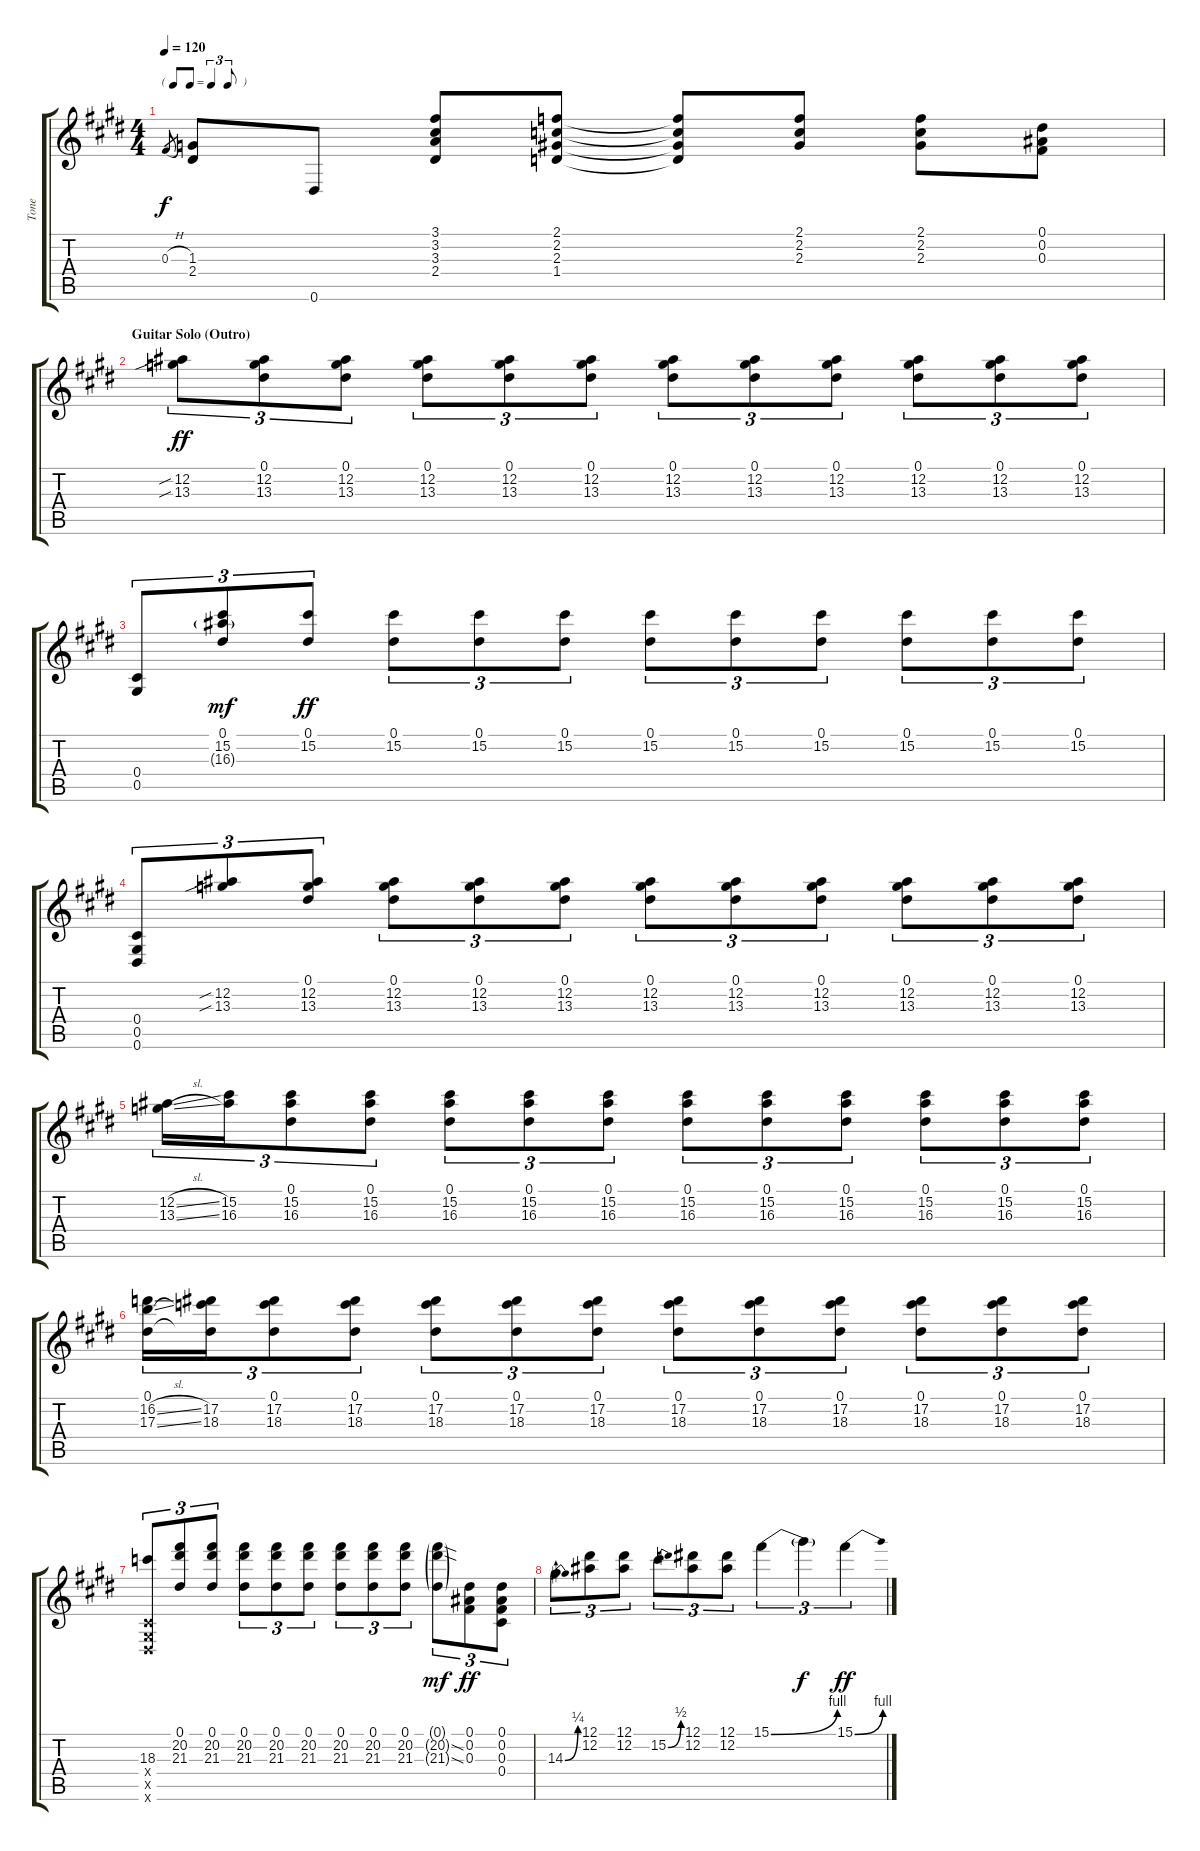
\track ("Tone" "Tone") {instrument fretlessbass}
\staff {score tabs}
\tuning (Eb4 Bb3 Gb3 Db3 Ab2 Eb2) {hide}
\ts (4 4)
\tf triplet8th
\tempo 120
\clef g2
\ks e
0.3{h}.8{gr dy f} (1.3 2.4).8 0.6.8 (3.1 3.2 3.3 2.4).8 (2.1 2.2 2.3 1.4).8 (2.1{t} 2.2{t} 2.3{t} 1.4{t}).8 (2.1 2.2 2.3).8 (2.1 2.2 2.3).8 (0.1 0.2 0.3).8 |
\section ("" "Guitar Solo (Outro)")
(12.2{sib} 13.3{sib}).8{tu (3 2) dy ff} (0.1 12.2 13.3).8{tu (3 2)} (0.1 12.2 13.3).8{tu (3 2)} (0.1 12.2 13.3).8{tu (3 2)} (0.1 12.2 13.3).8{tu (3 2)} (0.1 12.2 13.3).8{tu (3 2)} (0.1 12.2 13.3).8{tu (3 2)} (0.1 12.2 13.3).8{tu (3 2)} (0.1 12.2 13.3).8{tu (3 2)} (0.1 12.2 13.3).8{tu (3 2)} (0.1 12.2 13.3).8{tu (3 2)} (0.1 12.2 13.3).8{tu (3 2)} |
(0.4 0.5).8{tu (3 2)} (0.1 15.2 16.3{g}).8{tu (3 2) dy mf} (0.1 15.2).8{tu (3 2) dy ff} (0.1 15.2).8{tu (3 2)} (0.1 15.2).8{tu (3 2)} (0.1 15.2).8{tu (3 2)} (0.1 15.2).8{tu (3 2)} (0.1 15.2).8{tu (3 2)} (0.1 15.2).8{tu (3 2)} (0.1 15.2).8{tu (3 2)} (0.1 15.2).8{tu (3 2)} (0.1 15.2).8{tu (3 2)} |
(0.4 0.5 0.6).8{tu (3 2)} (12.2{sib} 13.3{sib}).8{tu (3 2)} (0.1 12.2 13.3).8{tu (3 2)} (0.1 12.2 13.3).8{tu (3 2)} (0.1 12.2 13.3).8{tu (3 2)} (0.1 12.2 13.3).8{tu (3 2)} (0.1 12.2 13.3).8{tu (3 2)} (0.1 12.2 13.3).8{tu (3 2)} (0.1 12.2 13.3).8{tu (3 2)} (0.1 12.2 13.3).8{tu (3 2)} (0.1 12.2 13.3).8{tu (3 2)} (0.1 12.2 13.3).8{tu (3 2)} |
(12.2{sl} 13.3{sl}).16{tu (3 2)} (15.2 16.3).16{tu (3 2)} (0.1 15.2 16.3).8{tu (3 2)} (0.1 15.2 16.3).8{tu (3 2)} (0.1 15.2 16.3).8{tu (3 2)} (0.1 15.2 16.3).8{tu (3 2)} (0.1 15.2 16.3).8{tu (3 2)} (0.1 15.2 16.3).8{tu (3 2)} (0.1 15.2 16.3).8{tu (3 2)} (0.1 15.2 16.3).8{tu (3 2)} (0.1 15.2 16.3).8{tu (3 2)} (0.1 15.2 16.3).8{tu (3 2)} (0.1 15.2 16.3).8{tu (3 2)} |
(0.1 16.2{sl} 17.3{sl}).16{tu (3 2)} (0.1{t} 17.2 18.3).16{tu (3 2)} (0.1 17.2 18.3).8{tu (3 2)} (0.1 17.2 18.3).8{tu (3 2)} (0.1 17.2 18.3).8{tu (3 2)} (0.1 17.2 18.3).8{tu (3 2)} (0.1 17.2 18.3).8{tu (3 2)} (0.1 17.2 18.3).8{tu (3 2)} (0.1 17.2 18.3).8{tu (3 2)} (0.1 17.2 18.3).8{tu (3 2)} (0.1 17.2 18.3).8{tu (3 2)} (0.1 17.2 18.3).8{tu (3 2)} (0.1 17.2 18.3).8{tu (3 2)} |
(18.3 0.4{x} 0.5{x} 0.6{x}).8{tu (3 2)} (0.1 20.2 21.3).8{tu (3 2)} (0.1 20.2 21.3).8{tu (3 2)} (0.1 20.2 21.3).8{tu (3 2)} (0.1 20.2 21.3).8{tu (3 2)} (0.1 20.2 21.3).8{tu (3 2)} (0.1 20.2 21.3).8{tu (3 2)} (0.1 20.2 21.3).8{tu (3 2)} (0.1 20.2 21.3).8{tu (3 2)} (0.1{g} 20.2{sod g} 21.3{sod g}).8{tu (3 2) dy mf} (0.1 0.2 0.3).8{tu (3 2) dy ff} (0.1 0.2 0.3 0.4).8{tu (3 2)} |
14.3{be (bend 0 0 60 1)}.8{tu (3 2)} (12.1 12.2).8{tu (3 2)} (12.1 12.2).8{tu (3 2)} 15.2{be (bend 0 0 60 2)}.8{tu (3 2)} (12.1 12.2).8{tu (3 2)} (12.1 12.2).8{tu (3 2)} 15.1{be (bend 0 0 60 4)}.4{tu (3 2)} 15.1{t}.4{tu (3 2) dy f} 15.1{be (bend 0 0 60 4)}.4{tu (3 2) dy ff}
